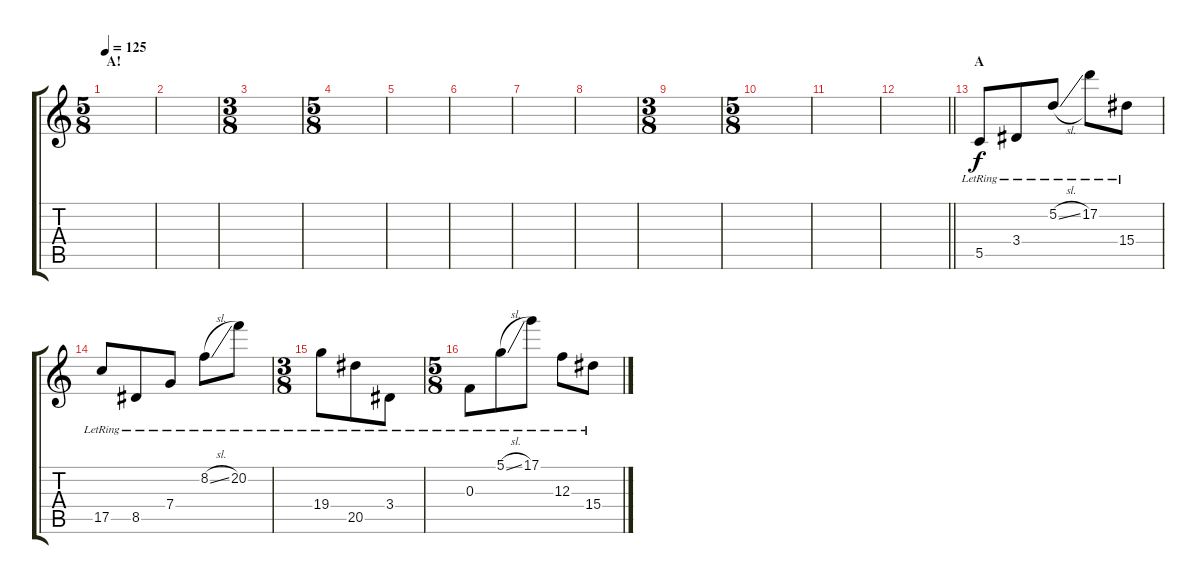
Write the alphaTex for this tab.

\track "" {instrument distortionguitar}
\staff {score tabs}
\tuning (D4 A3 F3 C3 G2 C2) {hide}
\ts (5 8)
\section ("" "A!")
\tempo 125
\clef g2
\ks c
|
|
\ts (3 8)
|
\ts (5 8)
|
|
|
|
|
\ts (3 8)
|
\ts (5 8)
|
|
\barLineRight lightlight
|
\section ("" "A")
5.5{lr}.8 3.4{lr}.8 5.2{sl lr}.8 17.2{lr}.8 15.4{lr}.8 |
17.5{lr}.8 8.5{lr}.8 7.4{lr}.8 8.2{sl lr}.8 20.2{lr}.8 |
\ts (3 8)
19.4{lr}.8 20.5{lr}.8 3.4{lr}.8 |
\ts (5 8)
0.3{lr}.8 5.1{sl lr}.8 17.1{lr}.8 12.3{lr}.8 15.4{lr}.8
